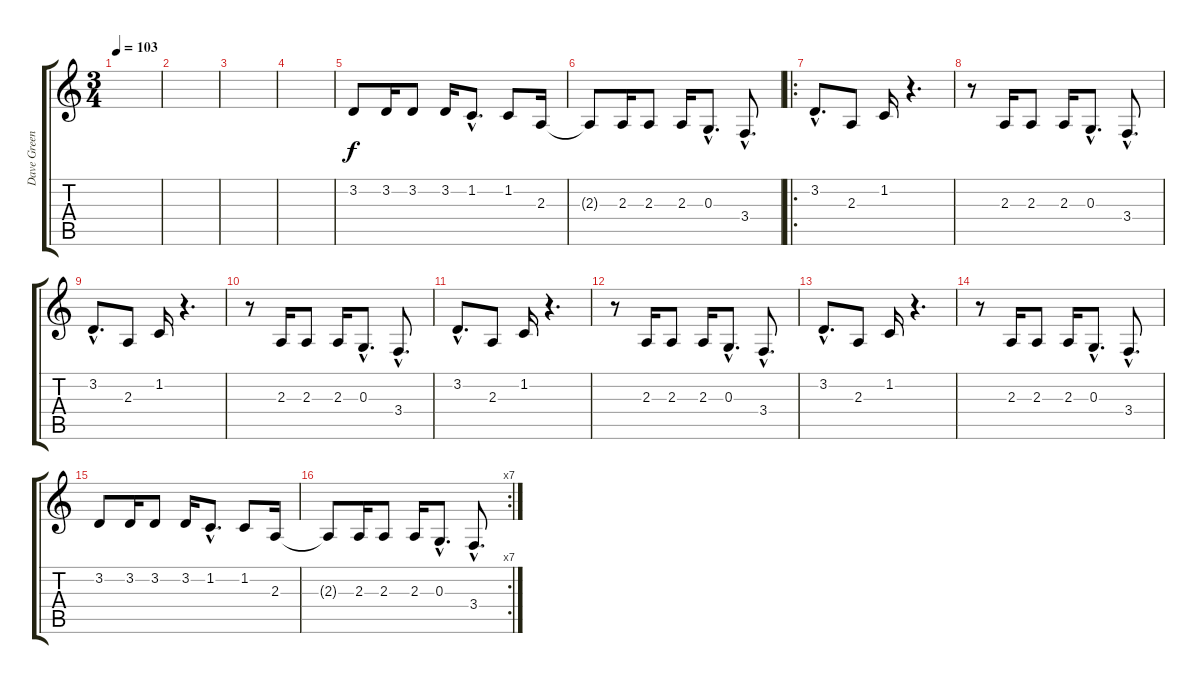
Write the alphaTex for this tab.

\track ("Dave Greenfield - Keyboards" "Dave Green") {instrument churchorgan}
\staff {score tabs}
\tuning (E4 B3 G3 D3 A2 E2) {hide}
\ts (3 4)
\tempo 103
\clef g2
\ks c
|
|
|
|
3.2.8 3.2.16 3.2.8 3.2.16 1.2{hac}.8{d} 1.2.8 2.3.16 |
2.3{t}.8 2.3.16 2.3.8 2.3.16 0.3{hac}.8{d} 3.4{hac}.8{d} |
\ro
3.2{hac}.8{d} 2.3.8 1.2.16 r.4{d} |
r.8 2.3.16 2.3.8 2.3.16 0.3{hac}.8{d} 3.4{hac}.8{d} |
3.2{hac}.8{d} 2.3.8 1.2.16 r.4{d} |
r.8 2.3.16 2.3.8 2.3.16 0.3{hac}.8{d} 3.4{hac}.8{d} |
3.2{hac}.8{d} 2.3.8 1.2.16 r.4{d} |
r.8 2.3.16 2.3.8 2.3.16 0.3{hac}.8{d} 3.4{hac}.8{d} |
3.2{hac}.8{d} 2.3.8 1.2.16 r.4{d} |
r.8 2.3.16 2.3.8 2.3.16 0.3{hac}.8{d} 3.4{hac}.8{d} |
3.2.8 3.2.16 3.2.8 3.2.16 1.2{hac}.8{d} 1.2.8 2.3.16 |
\rc 7
2.3{t}.8 2.3.16 2.3.8 2.3.16 0.3{hac}.8{d} 3.4{hac}.8{d}
